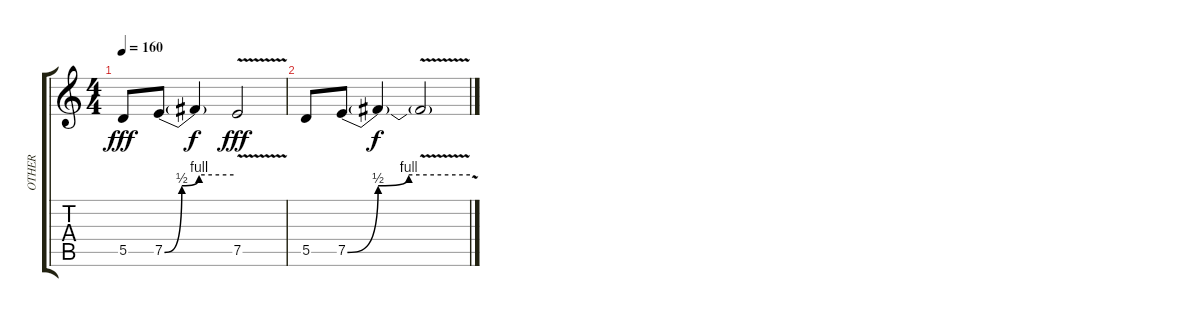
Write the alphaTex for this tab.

\track ("OTHER" "OTHER") {instrument guitarharmonics}
\staff {score tabs}
\tuning (E4 B3 G3 D3 A2 E2) {hide}
\ts (4 4)
\tempo 160
\clef g2
\ks c
5.5.8{dy fff} 7.5{be (custom 0 0 15 2 30 4 60 4)}.8 7.5{t}.4{dy f} 7.5{v}.2{dy fff} |
5.5.8 7.5{be (custom 0 0 15 2 30 4 60 4)}.8 7.5{t}.4{dy f} 7.5{v t}.2
